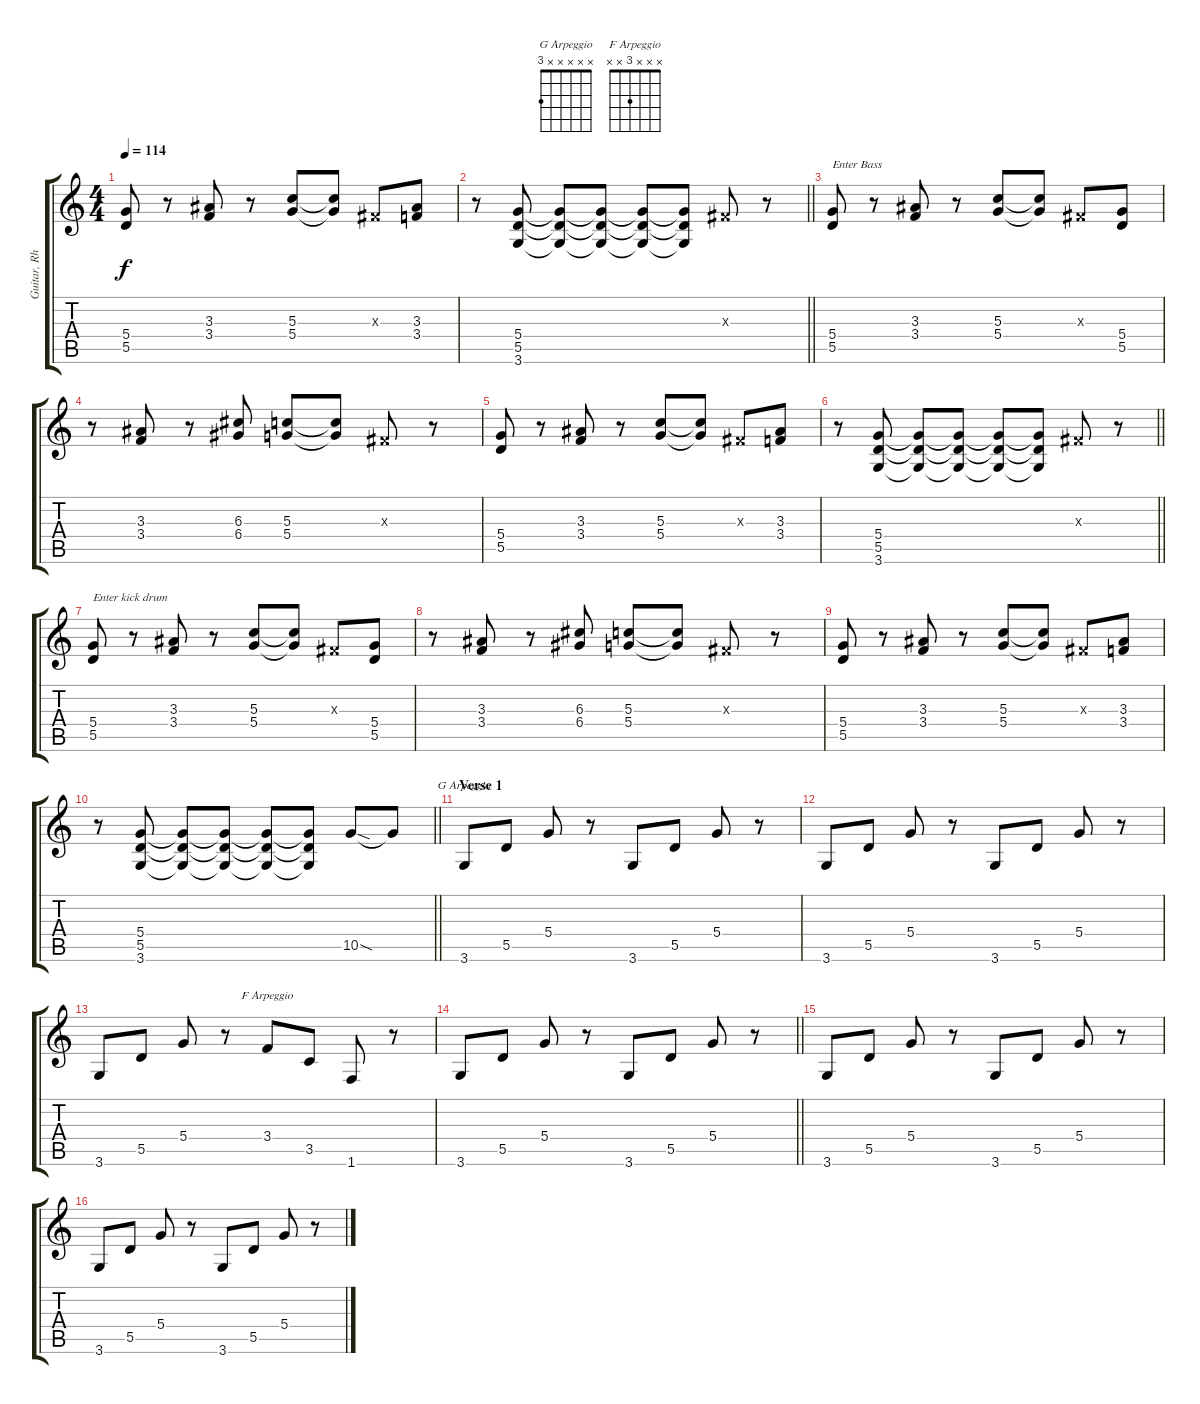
\track ("Guitar, Rhythm" "Guitar, Rh") {instrument overdrivenguitar}
\staff {score tabs}
\tuning (E4 B3 G3 D3 A2 E2) {hide}
\chord ("G Arpeggio" x x x x x 3)
\chord ("F Arpeggio" x x x 3 x x)
\ts (4 4)
\tempo 114
\clef g2
\ks c
(5.4 5.5).8{dy f} r.8 (3.3 3.4).8 r.8 (5.3 5.4).8 (5.3{t} 5.4{t}).8 -1.3{x}.8 (3.3 3.4).8 |
\barLineRight lightlight
r.8 (5.4 5.5 3.6).8 (5.4{t} 5.5{t} 3.6{t}).8 (5.4{t} 5.5{t} 3.6{t}).8 (5.4{t} 5.5{t} 3.6{t}).8 (5.4{t} 5.5{t} 3.6{t}).8 -1.3{x}.8 r.8 |
(5.4 5.5).8{txt "Enter Bass"} r.8 (3.3 3.4).8 r.8 (5.3 5.4).8 (5.3{t} 5.4{t}).8 -1.3{x}.8 (5.4 5.5).8 |
r.8 (3.3 3.4).8 r.8 (6.3 6.4).8 (5.3 5.4).8 (5.3{t} 5.4{t}).8 -1.3{x}.8 r.8 |
(5.4 5.5).8 r.8 (3.3 3.4).8 r.8 (5.3 5.4).8 (5.3{t} 5.4{t}).8 -1.3{x}.8 (3.3 3.4).8 |
\barLineRight lightlight
r.8 (5.4 5.5 3.6).8 (5.4{t} 5.5{t} 3.6{t}).8 (5.4{t} 5.5{t} 3.6{t}).8 (5.4{t} 5.5{t} 3.6{t}).8 (5.4{t} 5.5{t} 3.6{t}).8 -1.3{x}.8 r.8 |
(5.4 5.5).8{txt "Enter kick drum"} r.8 (3.3 3.4).8 r.8 (5.3 5.4).8 (5.3{t} 5.4{t}).8 -1.3{x}.8 (5.4 5.5).8 |
r.8 (3.3 3.4).8 r.8 (6.3 6.4).8 (5.3 5.4).8 (5.3{t} 5.4{t}).8 -1.3{x}.8 r.8 |
(5.4 5.5).8 r.8 (3.3 3.4).8 r.8 (5.3 5.4).8 (5.3{t} 5.4{t}).8 -1.3{x}.8 (3.3 3.4).8 |
\barLineRight lightlight
r.8 (5.4 5.5 3.6).8 (5.4{t} 5.5{t} 3.6{t}).8 (5.4{t} 5.5{t} 3.6{t}).8 (5.4{t} 5.5{t} 3.6{t}).8 (5.4{t} 5.5{t} 3.6{t}).8 10.5{sod}.8 10.5{t}.8 |
\section ("" "Verse 1")
3.6.8{ch "G Arpeggio"} 5.5.8 5.4.8 r.8 3.6.8 5.5.8 5.4.8 r.8 |
3.6.8 5.5.8 5.4.8 r.8 3.6.8 5.5.8 5.4.8 r.8 |
3.6.8 5.5.8 5.4.8 r.8 3.4.8{ch "F Arpeggio"} 3.5.8 1.6.8 r.8 |
\barLineRight lightlight
3.6.8 5.5.8 5.4.8 r.8 3.6.8 5.5.8 5.4.8 r.8 |
3.6.8 5.5.8 5.4.8 r.8 3.6.8 5.5.8 5.4.8 r.8 |
3.6.8 5.5.8 5.4.8 r.8 3.6.8 5.5.8 5.4.8 r.8
